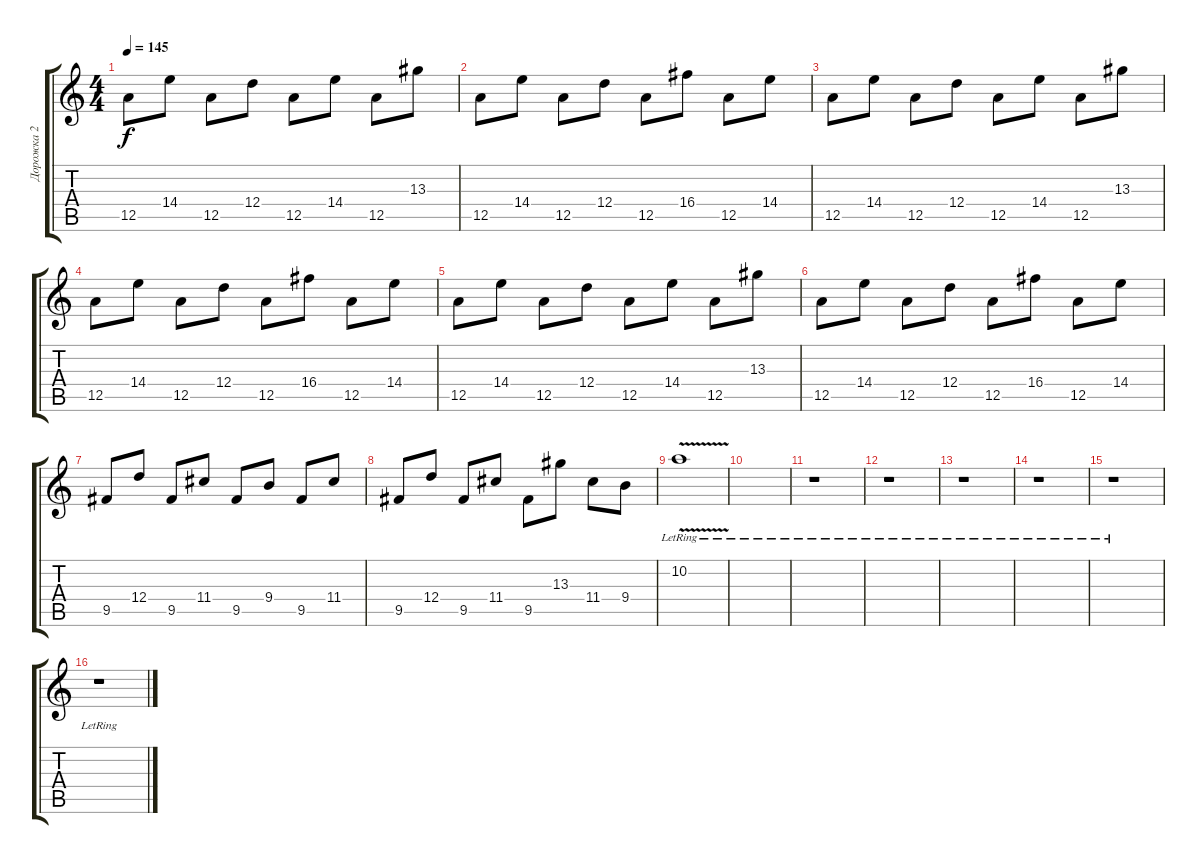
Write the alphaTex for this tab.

\track ("Дорожка 2" "Дорожка 2") {instrument distortionguitar}
\staff {score tabs}
\tuning (E4 B3 G3 D3 A2 E2) {hide}
\ts (4 4)
\tempo 145
\clef g2
\ks c
12.5.8{dy f} 14.4.8 12.5.8 12.4.8 12.5.8 14.4.8 12.5.8 13.3.8 |
12.5.8 14.4.8 12.5.8 12.4.8 12.5.8 16.4.8 12.5.8 14.4.8 |
12.5.8 14.4.8 12.5.8 12.4.8 12.5.8 14.4.8 12.5.8 13.3.8 |
12.5.8 14.4.8 12.5.8 12.4.8 12.5.8 16.4.8 12.5.8 14.4.8 |
12.5.8 14.4.8 12.5.8 12.4.8 12.5.8 14.4.8 12.5.8 13.3.8 |
12.5.8 14.4.8 12.5.8 12.4.8 12.5.8 16.4.8 12.5.8 14.4.8 |
9.5.8 12.4.8 9.5.8 11.4.8 9.5.8 9.4.8 9.5.8 11.4.8 |
9.5.8 12.4.8 9.5.8 11.4.8 9.5.8 13.3.8 11.4.8 9.4.8 |
10.2{v lr}.1 |
|
r.1 |
r.1 |
r.1 |
r.1 |
r.1 |
r.1
